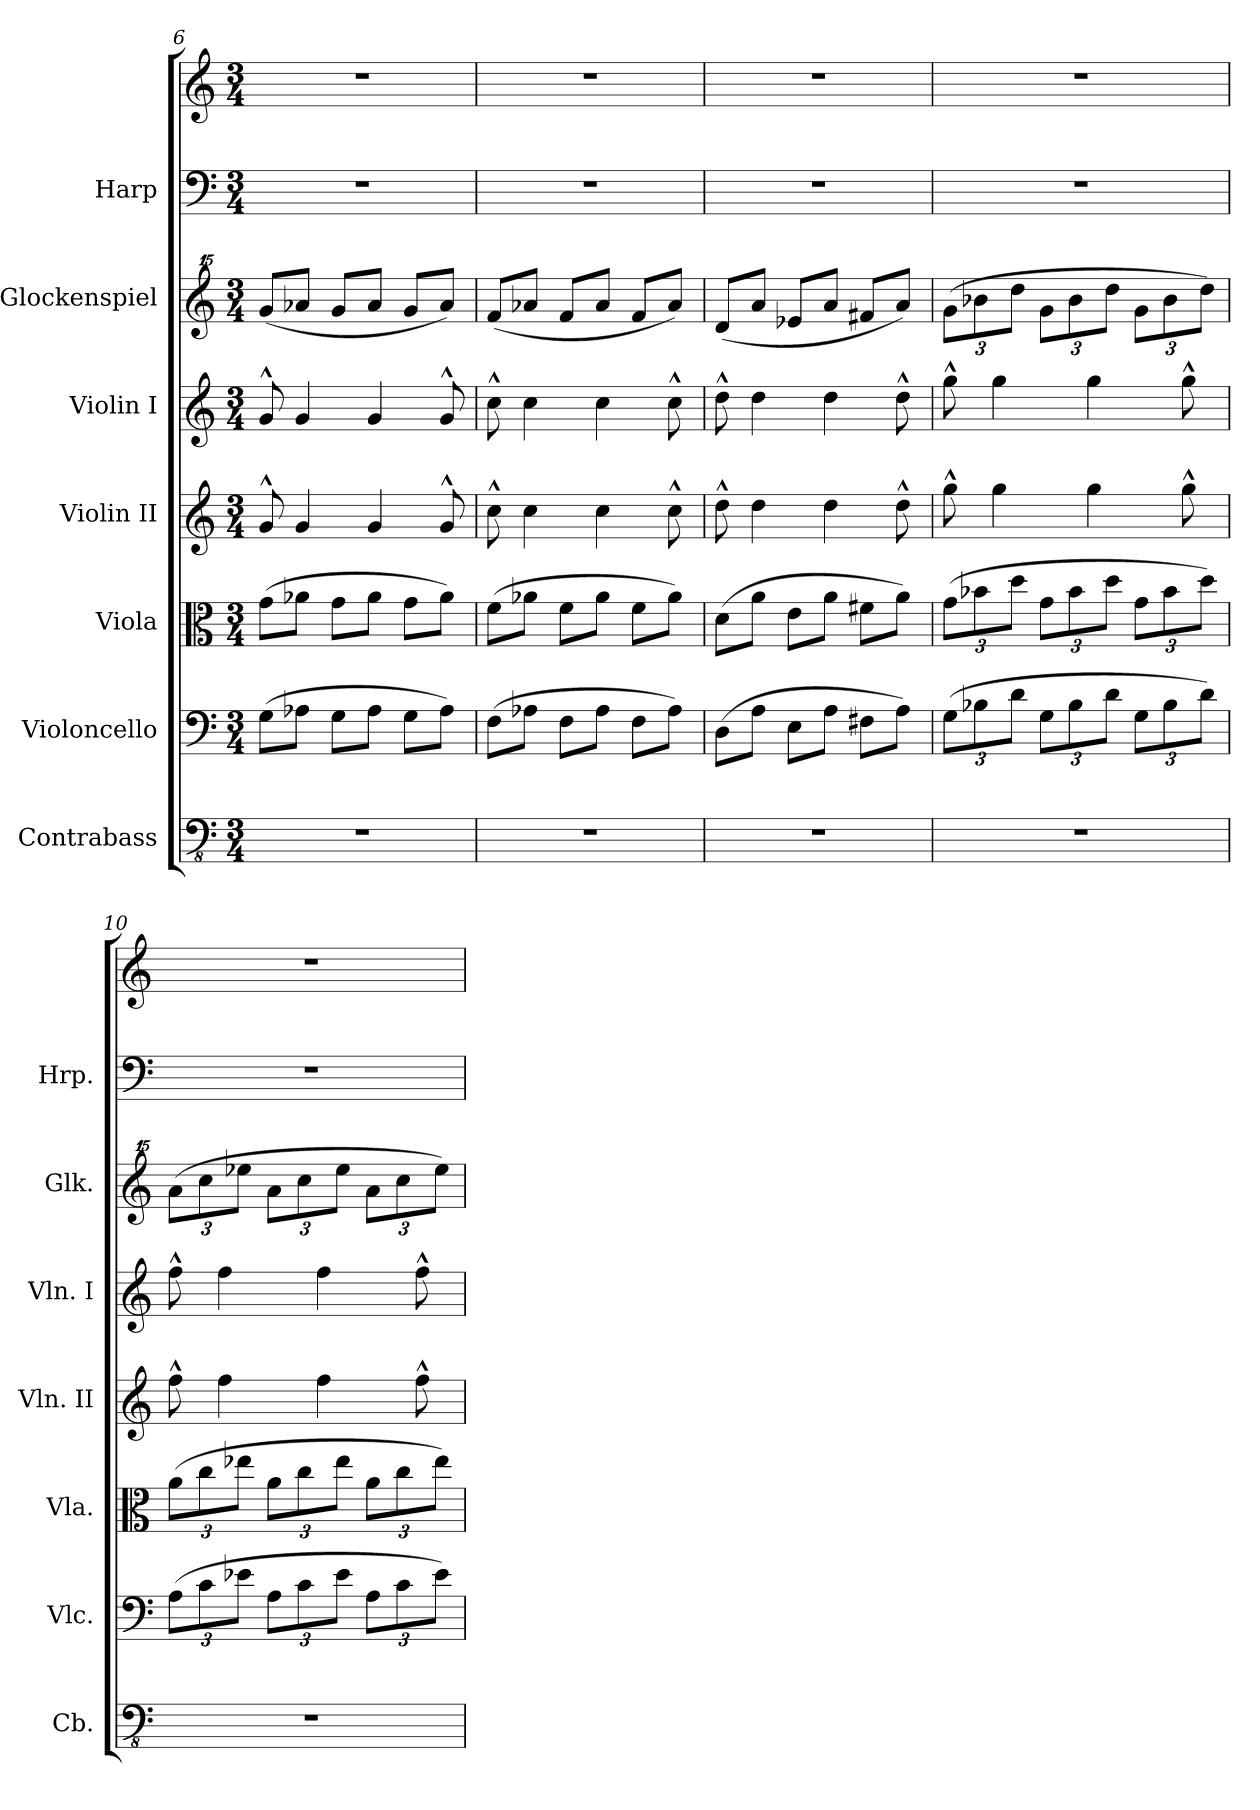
**kern	**kern	**kern	**kern	**kern	**kern	**kern	**kern
*part7	*part6	*part5	*part4	*part3	*part2	*part1	*part1
*staff8	*staff7	*staff6	*staff5	*staff4	*staff3	*staff2	*staff1
*I"Contrabass	*I"Violoncello	*I"Viola	*I"Violin II	*I"Violin I	*I"Glockenspiel	*I"Harp	*
*I'Cb.	*I'Vlc.	*I'Vla.	*I'Vln. II	*I'Vln. I	*I'Glk.	*I'Hrp.	*
*clefFv4	*clefF4	*clefC3	*clefG2	*clefG2	*clefG^^2	*clefF4	*clefG2
*k[]	*k[]	*k[]	*k[]	*k[]	*k[]	*k[]	*k[]
*M3/4	*M3/4	*M3/4	*M3/4	*M3/4	*M3/4	*M3/4	*M3/4
=6	=6	=6	=6	=6	=6	=6	=6
2.r	(8G\L	(8g\L	8g^^/	8g^^/	(8ggg/L	2.r	2.r
.	8A-X\J	8a-X\J	4g/	4g/	8aaa-X/J	.	.
.	8G\L	8g\L	.	.	8ggg/L	.	.
.	8A-\J	8a-\J	4g/	4g/	8aaa-/J	.	.
.	8G\L	8g\L	.	.	8ggg/L	.	.
.	8A-\J)	8a-\J)	8g^^/	8g^^/	8aaa-/J)	.	.
=7	=7	=7	=7	=7	=7	=7	=7
2.r	(8F\L	(8f\L	8cc^^\	8cc^^\	(8fff/L	2.r	2.r
.	8A-X\J	8a-X\J	4cc\	4cc\	8aaa-X/J	.	.
.	8F\L	8f\L	.	.	8fff/L	.	.
.	8A-\J	8a-\J	4cc\	4cc\	8aaa-/J	.	.
.	8F\L	8f\L	.	.	8fff/L	.	.
.	8A-\J)	8a-\J)	8cc^^\	8cc^^\	8aaa-/J)	.	.
=8	=8	=8	=8	=8	=8	=8	=8
2.r	(8D\L	(8d\L	8dd^^\	8dd^^\	(8ddd/L	2.r	2.r
.	8A\J	8a\J	4dd\	4dd\	8aaa/J	.	.
.	8E\L	8e\L	.	.	8eee-X/L	.	.
.	8A\J	8a\J	4dd\	4dd\	8aaa/J	.	.
.	8F#X\L	8f#X\L	.	.	8fff#X/L	.	.
.	8A\J)	8a\J)	8dd^^\	8dd^^\	8aaa/J)	.	.
=9	=9	=9	=9	=9	=9	=9	=9
*	*Xbrackettup	*Xbrackettup	*	*	*Xbrackettup	*	*
2.r	(12G\L	(12g\L	8gg^^\	8gg^^\	(12ggg\L	2.r	2.r
.	12B-X\	12b-X\	.	.	12bbb-X\	.	.
.	.	.	4gg\	4gg\	.	.	.
.	12d\J	12dd\J	.	.	12dddd\J	.	.
.	12G\L	12g\L	.	.	12ggg\L	.	.
.	12B-\	12b-\	.	.	12bbb-\	.	.
.	.	.	4gg\	4gg\	.	.	.
.	12d\J	12dd\J	.	.	12dddd\J	.	.
.	12G\L	12g\L	.	.	12ggg\L	.	.
.	12B-\	12b-\	.	.	12bbb-\	.	.
.	.	.	8gg^^\	8gg^^\	.	.	.
.	12d\J)	12dd\J)	.	.	12dddd\J)	.	.
!!LO:PB:g=z
=10	=10	=10	=10	=10	=10	=10	=10
2.r	(12A\L	(12a\L	8ff^^\	8ff^^\	(12aaa\L	2.r	2.r
.	12c\	12cc\	.	.	12cccc\	.	.
.	.	.	4ff\	4ff\	.	.	.
.	12e-X\J	12ee-X\J	.	.	12eeee-X\J	.	.
.	12A\L	12a\L	.	.	12aaa\L	.	.
.	12c\	12cc\	.	.	12cccc\	.	.
.	.	.	4ff\	4ff\	.	.	.
.	12e-\J	12ee-\J	.	.	12eeee-\J	.	.
.	12A\L	12a\L	.	.	12aaa\L	.	.
.	12c\	12cc\	.	.	12cccc\	.	.
.	.	.	8ff^^\	8ff^^\	.	.	.
.	12e-\J)	12ee-\J)	.	.	12eeee-\J)	.	.
=	=	=	=	=	=	=	=
*-	*-	*-	*-	*-	*-	*-	*-
